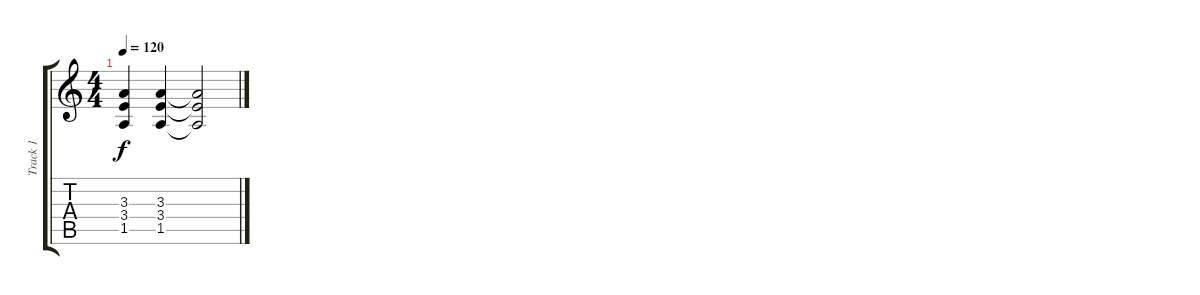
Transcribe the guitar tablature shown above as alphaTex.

\track ("Track 1" "Track 1") {instrument distortionguitar}
\staff {score tabs}
\tuning (Eb4 Bb3 Gb3 Db3 Ab2 Eb2) {hide}
\ts (4 4)
\tempo 120
\clef g2
\ks c
(3.3 3.4 1.5).4{dy f} (3.3 3.4 1.5).4 (3.3{t} 3.4{t} 1.5{t}).2
